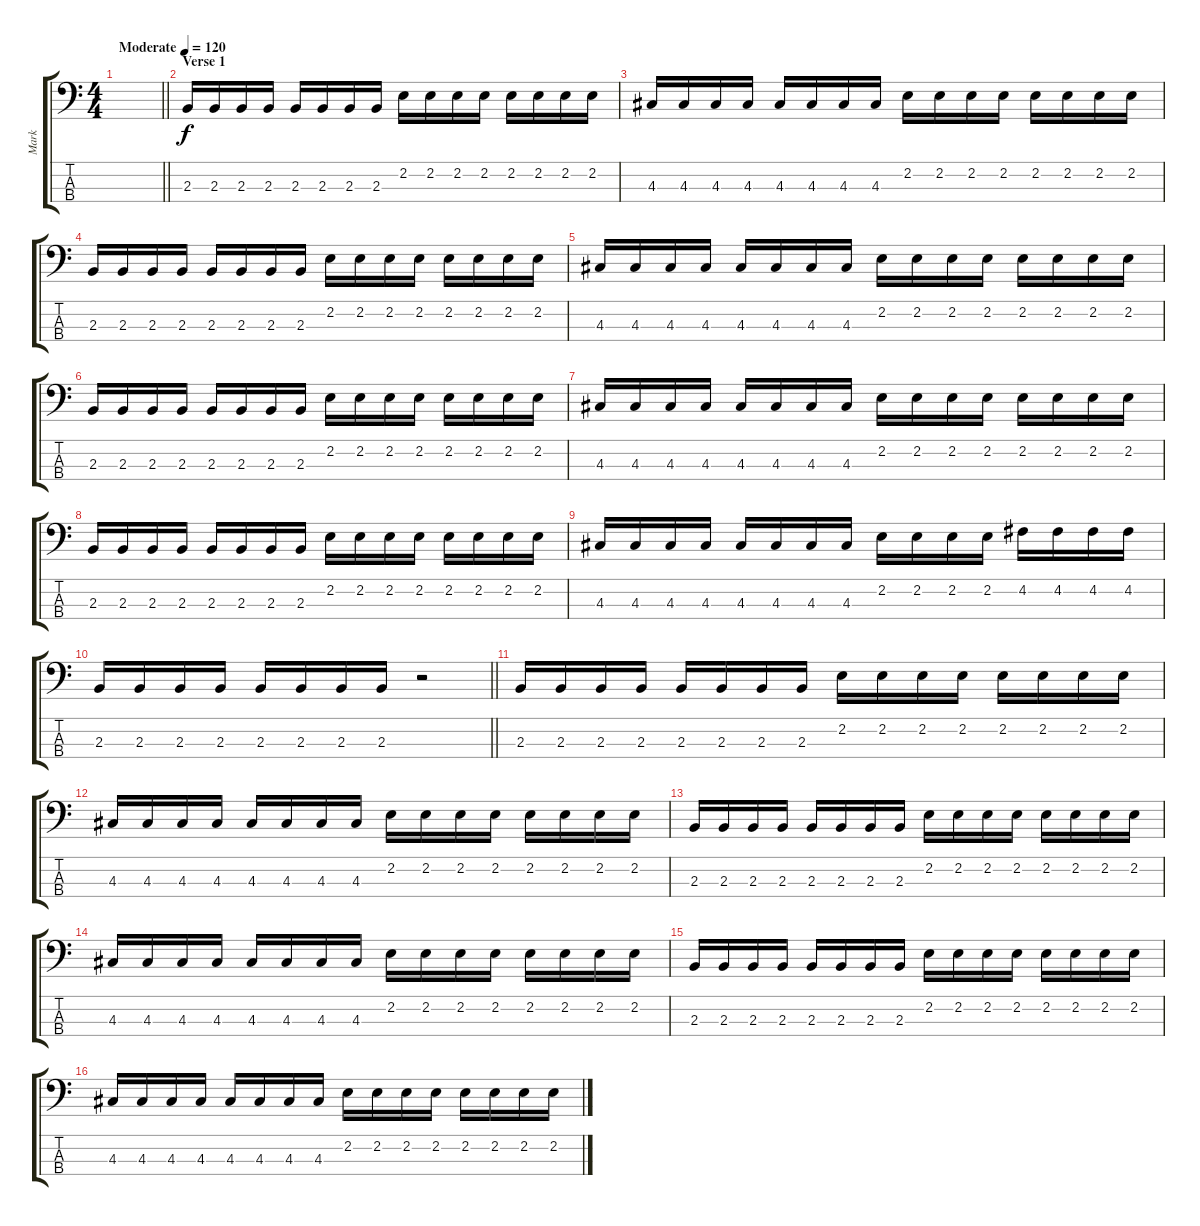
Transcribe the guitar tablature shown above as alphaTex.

\track ("Mark" "Mark") {instrument electricbasspick}
\staff {score tabs}
\tuning (G2 D2 A1 E1) {hide}
\ts (4 4)
\tempo (120 "Moderate")
\clef f4
\barLineRight lightlight
\ks c
|
\section ("" "Verse 1")
2.3.16 2.3.16 2.3.16 2.3.16 2.3.16 2.3.16 2.3.16 2.3.16 2.2.16 2.2.16 2.2.16 2.2.16 2.2.16 2.2.16 2.2.16 2.2.16 |
4.3.16 4.3.16 4.3.16 4.3.16 4.3.16 4.3.16 4.3.16 4.3.16 2.2.16 2.2.16 2.2.16 2.2.16 2.2.16 2.2.16 2.2.16 2.2.16 |
2.3.16 2.3.16 2.3.16 2.3.16 2.3.16 2.3.16 2.3.16 2.3.16 2.2.16 2.2.16 2.2.16 2.2.16 2.2.16 2.2.16 2.2.16 2.2.16 |
4.3.16 4.3.16 4.3.16 4.3.16 4.3.16 4.3.16 4.3.16 4.3.16 2.2.16 2.2.16 2.2.16 2.2.16 2.2.16 2.2.16 2.2.16 2.2.16 |
2.3.16 2.3.16 2.3.16 2.3.16 2.3.16 2.3.16 2.3.16 2.3.16 2.2.16 2.2.16 2.2.16 2.2.16 2.2.16 2.2.16 2.2.16 2.2.16 |
4.3.16 4.3.16 4.3.16 4.3.16 4.3.16 4.3.16 4.3.16 4.3.16 2.2.16 2.2.16 2.2.16 2.2.16 2.2.16 2.2.16 2.2.16 2.2.16 |
2.3.16 2.3.16 2.3.16 2.3.16 2.3.16 2.3.16 2.3.16 2.3.16 2.2.16 2.2.16 2.2.16 2.2.16 2.2.16 2.2.16 2.2.16 2.2.16 |
4.3.16 4.3.16 4.3.16 4.3.16 4.3.16 4.3.16 4.3.16 4.3.16 2.2.16 2.2.16 2.2.16 2.2.16 4.2.16 4.2.16 4.2.16 4.2.16 |
\barLineRight lightlight
2.3.16 2.3.16 2.3.16 2.3.16 2.3.16 2.3.16 2.3.16 2.3.16 r.2 |
2.3.16 2.3.16 2.3.16 2.3.16 2.3.16 2.3.16 2.3.16 2.3.16 2.2.16 2.2.16 2.2.16 2.2.16 2.2.16 2.2.16 2.2.16 2.2.16 |
4.3.16 4.3.16 4.3.16 4.3.16 4.3.16 4.3.16 4.3.16 4.3.16 2.2.16 2.2.16 2.2.16 2.2.16 2.2.16 2.2.16 2.2.16 2.2.16 |
2.3.16 2.3.16 2.3.16 2.3.16 2.3.16 2.3.16 2.3.16 2.3.16 2.2.16 2.2.16 2.2.16 2.2.16 2.2.16 2.2.16 2.2.16 2.2.16 |
4.3.16 4.3.16 4.3.16 4.3.16 4.3.16 4.3.16 4.3.16 4.3.16 2.2.16 2.2.16 2.2.16 2.2.16 2.2.16 2.2.16 2.2.16 2.2.16 |
2.3.16 2.3.16 2.3.16 2.3.16 2.3.16 2.3.16 2.3.16 2.3.16 2.2.16 2.2.16 2.2.16 2.2.16 2.2.16 2.2.16 2.2.16 2.2.16 |
4.3.16 4.3.16 4.3.16 4.3.16 4.3.16 4.3.16 4.3.16 4.3.16 2.2.16 2.2.16 2.2.16 2.2.16 2.2.16 2.2.16 2.2.16 2.2.16
